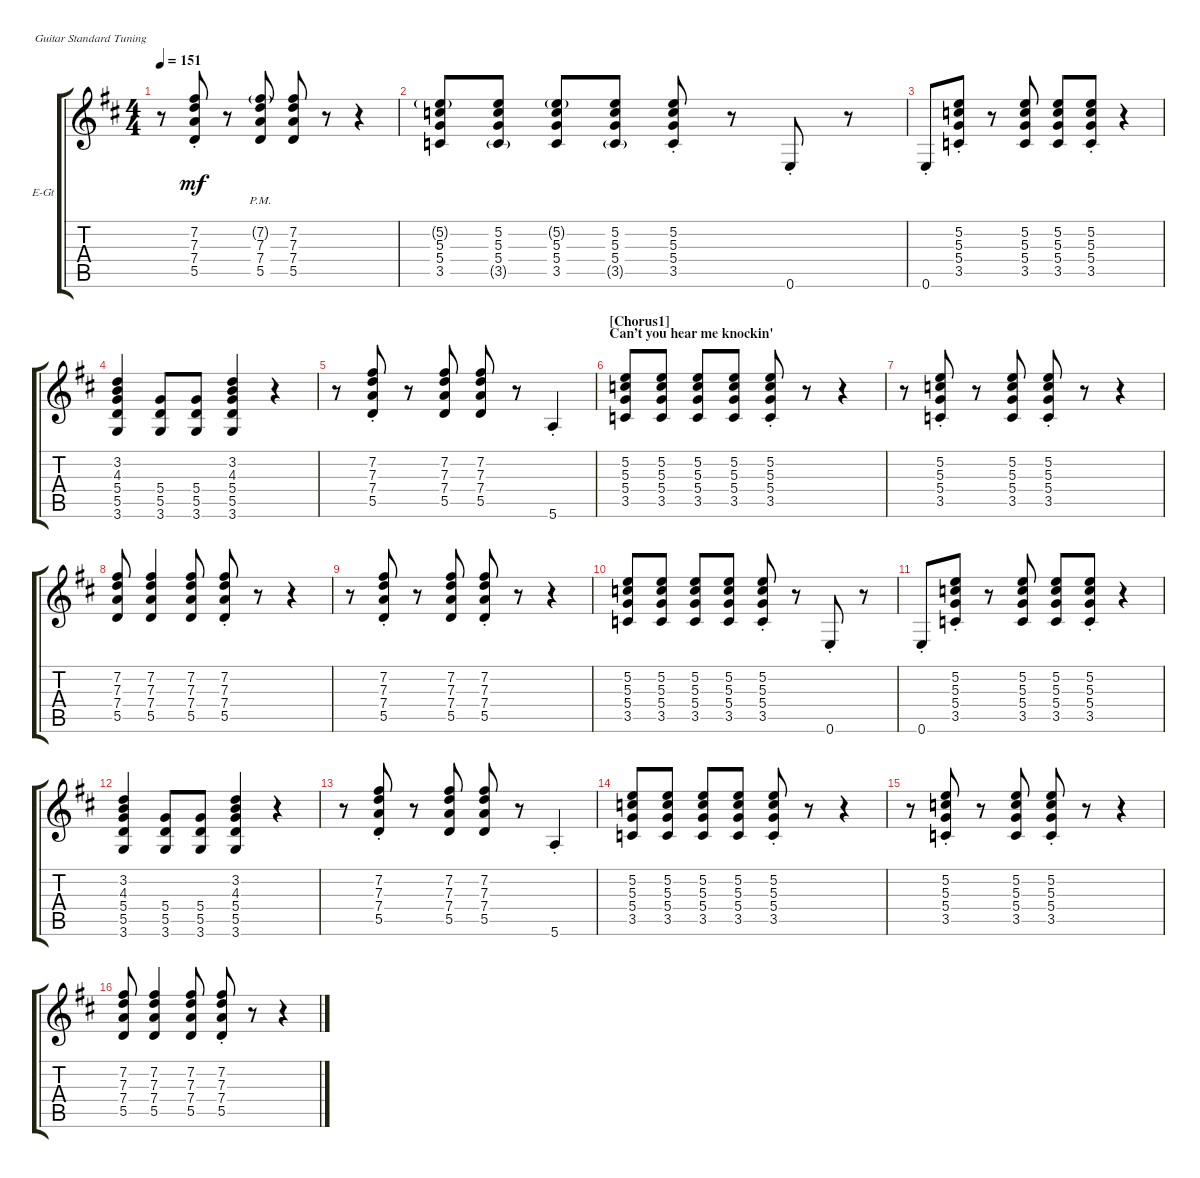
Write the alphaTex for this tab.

\bracketExtendMode groupsimilarinstruments
\firstSystemTrackNameOrientation horizontal
\otherSystemsTrackNameOrientation horizontal
\track ("Electric Guitar- Mick" "E-Gt") {instrument electricguitarclean}
\staff {score tabs}
\tuning (E4 B3 G3 D3 A2 E2)
\ts (4 4)
\tempo 151
\clef g2
\ks d
r.8{dy mf} (5.5{st} 7.4{st} 7.3{st} 7.2{st}).8 r.8 (5.5{pm} 7.4{pm} 7.3{pm} 7.2{g pm}).8 (5.5 7.4 7.3 7.2).8 r.8 r.4 |
(3.5 5.4 5.3 5.2{g}).8 (3.5{g} 5.4 5.3 5.2).8 (3.5 5.4 5.3 5.2{g}).8 (3.5{g} 5.4 5.3 5.2).8 (3.5{st} 5.4{st} 5.3{st} 5.2{st}).8 r.8 0.6{st}.8 r.8 |
0.6{st}.8 (3.5{st} 5.4{st} 5.3{st} 5.2{st}).8 r.8 (3.5 5.4 5.3 5.2).8 (3.5 5.4 5.3 5.2).8 (3.5{st} 5.4{st} 5.3{st} 5.2{st}).8 r.4 |
(3.6 5.5 5.4 4.3 3.2).4 (3.6 5.5 5.4).8 (3.6 5.5 5.4).8 (3.6 5.5 5.4 4.3 3.2).4 r.4 |
r.8 (5.5{st} 7.4{st} 7.3{st} 7.2{st}).8 r.8 (5.5 7.4 7.3 7.2).8 (5.5 7.4 7.3 7.2).8 r.8 5.6{st}.4 |
\section ("" "[Chorus1]\nCan’t you hear me knockin'\n")
(3.5 5.4 5.3 5.2).8 (3.5 5.4 5.3 5.2).8 (3.5 5.4 5.3 5.2).8 (3.5 5.4 5.3 5.2).8 (3.5{st} 5.4{st} 5.3{st} 5.2{st}).8 r.8 r.4 |
r.8 (3.5{st} 5.4{st} 5.3{st} 5.2{st}).8 r.8 (3.5 5.4 5.3 5.2).8 (3.5{st} 5.4{st} 5.3{st} 5.2{st}).8 r.8 r.4 |
(5.5 7.4 7.3 7.2).8 (5.5 7.4 7.3 7.2).4 (5.5 7.4 7.3 7.2).8 (5.5{st} 7.4{st} 7.3{st} 7.2{st}).8 r.8 r.4 |
r.8 (5.5{st} 7.4{st} 7.3{st} 7.2{st}).8 r.8 (5.5 7.4 7.3 7.2).8 (5.5{st} 7.4{st} 7.3{st} 7.2{st}).8 r.8 r.4 |
(3.5 5.4 5.3 5.2).8 (3.5 5.4 5.3 5.2).8 (3.5 5.4 5.3 5.2).8 (3.5 5.4 5.3 5.2).8 (3.5{st} 5.4{st} 5.3{st} 5.2{st}).8 r.8 0.6{st}.8 r.8 |
0.6{st}.8 (3.5{st} 5.4{st} 5.3{st} 5.2{st}).8 r.8 (3.5 5.4 5.3 5.2).8 (3.5 5.4 5.3 5.2).8 (3.5{st} 5.4{st} 5.3{st} 5.2{st}).8 r.4 |
(3.6 5.5 5.4 4.3 3.2).4 (3.6 5.5 5.4).8 (3.6 5.5 5.4).8 (3.6 5.5 5.4 4.3 3.2).4 r.4 |
r.8 (5.5{st} 7.4{st} 7.3{st} 7.2{st}).8 r.8 (5.5 7.4 7.3 7.2).8 (5.5 7.4 7.3 7.2).8 r.8 5.6{st}.4 |
(3.5 5.4 5.3 5.2).8 (3.5 5.4 5.3 5.2).8 (3.5 5.4 5.3 5.2).8 (3.5 5.4 5.3 5.2).8 (3.5{st} 5.4{st} 5.3{st} 5.2{st}).8 r.8 r.4 |
r.8 (3.5{st} 5.4{st} 5.3{st} 5.2{st}).8 r.8 (3.5 5.4 5.3 5.2).8 (3.5{st} 5.4{st} 5.3{st} 5.2{st}).8 r.8 r.4 |
(5.5 7.4 7.3 7.2).8 (5.5 7.4 7.3 7.2).4 (5.5 7.4 7.3 7.2).8 (5.5{st} 7.4{st} 7.3{st} 7.2{st}).8 r.8 r.4
